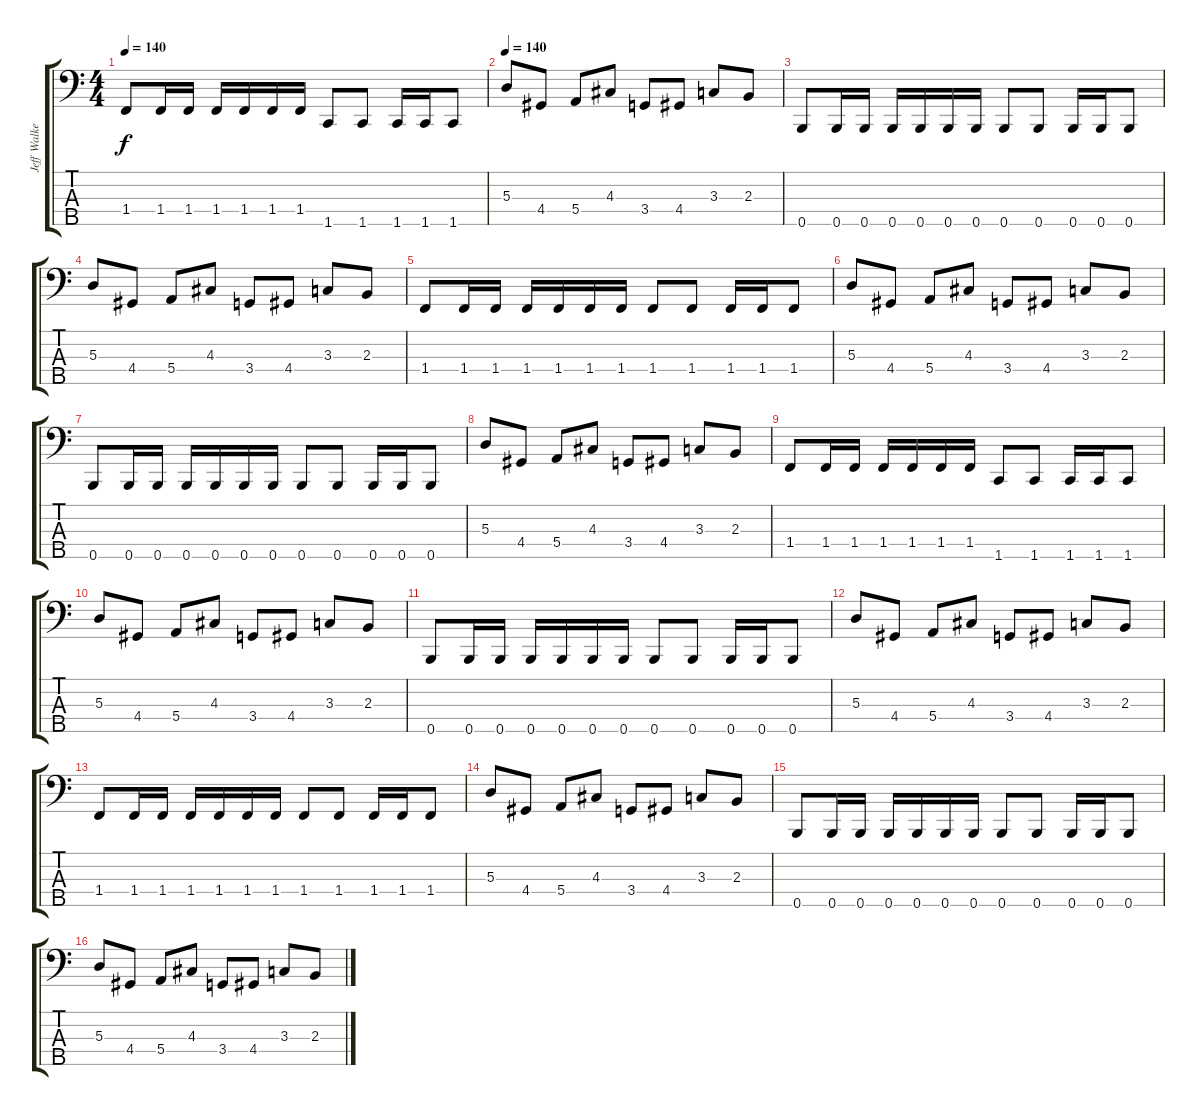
\track ("Jeff Walker" "Jeff Walke") {instrument electricbasspick}
\staff {score tabs}
\tuning (G2 D2 A1 E1 B0) {hide}
\ts (4 4)
\tempo 140
\clef f4
\ks c
1.4.8{dy f} 1.4.16 1.4.16 1.4.16 1.4.16 1.4.16 1.4.16 1.5.8 1.5.8 1.5.16 1.5.16 1.5.8 |
\tempo 140
5.3.8 4.4.8 5.4.8 4.3.8 3.4.8 4.4.8 3.3.8 2.3.8 |
0.5.8 0.5.16 0.5.16 0.5.16 0.5.16 0.5.16 0.5.16 0.5.8 0.5.8 0.5.16 0.5.16 0.5.8 |
5.3.8 4.4.8 5.4.8 4.3.8 3.4.8 4.4.8 3.3.8 2.3.8 |
1.4.8 1.4.16 1.4.16 1.4.16 1.4.16 1.4.16 1.4.16 1.4.8 1.4.8 1.4.16 1.4.16 1.4.8 |
5.3.8 4.4.8 5.4.8 4.3.8 3.4.8 4.4.8 3.3.8 2.3.8 |
0.5.8 0.5.16 0.5.16 0.5.16 0.5.16 0.5.16 0.5.16 0.5.8 0.5.8 0.5.16 0.5.16 0.5.8 |
5.3.8 4.4.8 5.4.8 4.3.8 3.4.8 4.4.8 3.3.8 2.3.8 |
1.4.8 1.4.16 1.4.16 1.4.16 1.4.16 1.4.16 1.4.16 1.5.8 1.5.8 1.5.16 1.5.16 1.5.8 |
5.3.8 4.4.8 5.4.8 4.3.8 3.4.8 4.4.8 3.3.8 2.3.8 |
0.5.8 0.5.16 0.5.16 0.5.16 0.5.16 0.5.16 0.5.16 0.5.8 0.5.8 0.5.16 0.5.16 0.5.8 |
5.3.8 4.4.8 5.4.8 4.3.8 3.4.8 4.4.8 3.3.8 2.3.8 |
1.4.8 1.4.16 1.4.16 1.4.16 1.4.16 1.4.16 1.4.16 1.4.8 1.4.8 1.4.16 1.4.16 1.4.8 |
5.3.8 4.4.8 5.4.8 4.3.8 3.4.8 4.4.8 3.3.8 2.3.8 |
0.5.8 0.5.16 0.5.16 0.5.16 0.5.16 0.5.16 0.5.16 0.5.8 0.5.8 0.5.16 0.5.16 0.5.8 |
5.3.8 4.4.8 5.4.8 4.3.8 3.4.8 4.4.8 3.3.8 2.3.8
